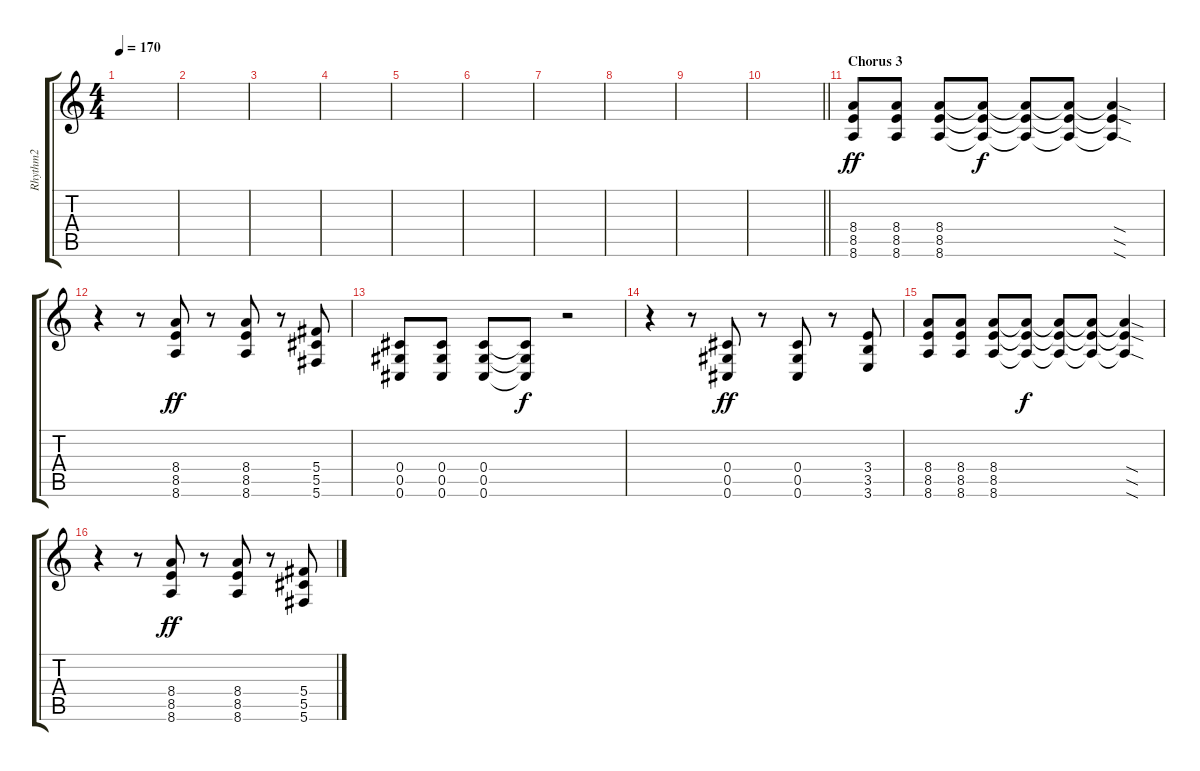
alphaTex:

\track ("Rhythm2" "Rhythm2") {instrument overdrivenguitar}
\staff {score tabs}
\tuning (Eb4 Bb3 Gb3 Db3 Ab2 Db2) {hide}
\ts (4 4)
\tempo 170
\clef g2
\ks c
|
|
|
|
|
|
|
|
|
\barLineRight lightlight
|
\section ("" "Chorus 3")
(8.4 8.5 8.6).8{dy ff} (8.4 8.5 8.6).8 (8.4 8.5 8.6).8 (8.4{t} 8.5{t} 8.6{t}).8{dy f} (8.4{t} 8.5{t} 8.6{t}).8 (8.4{t} 8.5{t} 8.6{t}).8 (8.4{sod t} 8.5{sod t} 8.6{sod t}).4 |
r.4 r.8 (8.4 8.5 8.6).8{dy ff} r.8 (8.4 8.5 8.6).8 r.8 (5.4 5.5 5.6).8 |
(0.4 0.5 0.6).8 (0.4 0.5 0.6).8 (0.4 0.5 0.6).8 (0.4{t} 0.5{t} 0.6{t}).8{dy f} r.2 |
r.4 r.8 (0.4 0.5 0.6).8{dy ff} r.8 (0.4 0.5 0.6).8 r.8 (3.4 3.5 3.6).8 |
(8.4 8.5 8.6).8 (8.4 8.5 8.6).8 (8.4 8.5 8.6).8 (8.4{t} 8.5{t} 8.6{t}).8{dy f} (8.4{t} 8.5{t} 8.6{t}).8 (8.4{t} 8.5{t} 8.6{t}).8 (8.4{sod t} 8.5{sod t} 8.6{sod t}).4 |
r.4 r.8 (8.4 8.5 8.6).8{dy ff} r.8 (8.4 8.5 8.6).8 r.8 (5.4 5.5 5.6).8
